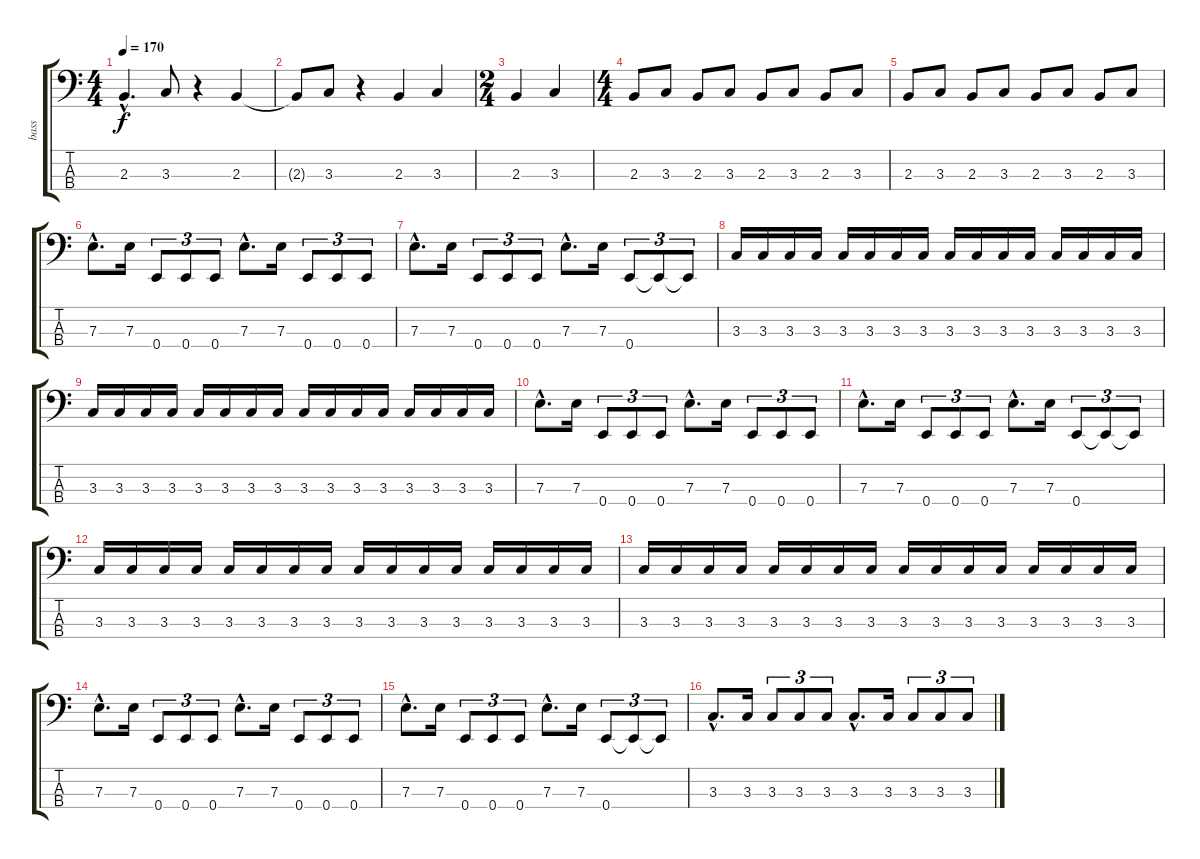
\track ("bass" "bass") {instrument electricbasspick}
\staff {score tabs}
\tuning (G2 D2 A1 E1) {hide}
\ts (4 4)
\tempo 170
\clef f4
\ks c
2.3{hac}.4{d dy f instrument electricbasspick} 3.3.8 r.4 2.3.4 |
2.3{t}.8 3.3.8 r.4 2.3.4 3.3.4 |
\ts (2 4)
2.3.4 3.3.4 |
\ts (4 4)
2.3.8 3.3.8 2.3.8 3.3.8 2.3.8 3.3.8 2.3.8 3.3.8 |
2.3.8 3.3.8 2.3.8 3.3.8 2.3.8 3.3.8 2.3.8 3.3.8 |
7.3{hac}.8{d} 7.3.16 0.4.8{tu (3 2)} 0.4.8{tu (3 2)} 0.4.8{tu (3 2)} 7.3{hac}.8{d} 7.3.16 0.4.8{tu (3 2)} 0.4.8{tu (3 2)} 0.4.8{tu (3 2)} |
7.3{hac}.8{d} 7.3.16 0.4.8{tu (3 2)} 0.4.8{tu (3 2)} 0.4.8{tu (3 2)} 7.3{hac}.8{d} 7.3.16 0.4.8{tu (3 2)} 0.4{t}.8{tu (3 2)} 0.4{t}.8{tu (3 2)} |
3.3.16 3.3.16 3.3.16 3.3.16 3.3.16 3.3.16 3.3.16 3.3.16 3.3.16 3.3.16 3.3.16 3.3.16 3.3.16 3.3.16 3.3.16 3.3.16 |
3.3.16 3.3.16 3.3.16 3.3.16 3.3.16 3.3.16 3.3.16 3.3.16 3.3.16 3.3.16 3.3.16 3.3.16 3.3.16 3.3.16 3.3.16 3.3.16 |
7.3{hac}.8{d} 7.3.16 0.4.8{tu (3 2)} 0.4.8{tu (3 2)} 0.4.8{tu (3 2)} 7.3{hac}.8{d} 7.3.16 0.4.8{tu (3 2)} 0.4.8{tu (3 2)} 0.4.8{tu (3 2)} |
7.3{hac}.8{d} 7.3.16 0.4.8{tu (3 2)} 0.4.8{tu (3 2)} 0.4.8{tu (3 2)} 7.3{hac}.8{d} 7.3.16 0.4.8{tu (3 2)} 0.4{t}.8{tu (3 2)} 0.4{t}.8{tu (3 2)} |
3.3.16 3.3.16 3.3.16 3.3.16 3.3.16 3.3.16 3.3.16 3.3.16 3.3.16 3.3.16 3.3.16 3.3.16 3.3.16 3.3.16 3.3.16 3.3.16 |
3.3.16 3.3.16 3.3.16 3.3.16 3.3.16 3.3.16 3.3.16 3.3.16 3.3.16 3.3.16 3.3.16 3.3.16 3.3.16 3.3.16 3.3.16 3.3.16 |
7.3{hac}.8{d} 7.3.16 0.4.8{tu (3 2)} 0.4.8{tu (3 2)} 0.4.8{tu (3 2)} 7.3{hac}.8{d} 7.3.16 0.4.8{tu (3 2)} 0.4.8{tu (3 2)} 0.4.8{tu (3 2)} |
7.3{hac}.8{d} 7.3.16 0.4.8{tu (3 2)} 0.4.8{tu (3 2)} 0.4.8{tu (3 2)} 7.3{hac}.8{d} 7.3.16 0.4.8{tu (3 2)} 0.4{t}.8{tu (3 2)} 0.4{t}.8{tu (3 2)} |
3.3{hac}.8{d} 3.3.16 3.3.8{tu (3 2)} 3.3.8{tu (3 2)} 3.3.8{tu (3 2)} 3.3{hac}.8{d} 3.3.16 3.3.8{tu (3 2)} 3.3.8{tu (3 2)} 3.3.8{tu (3 2)}
